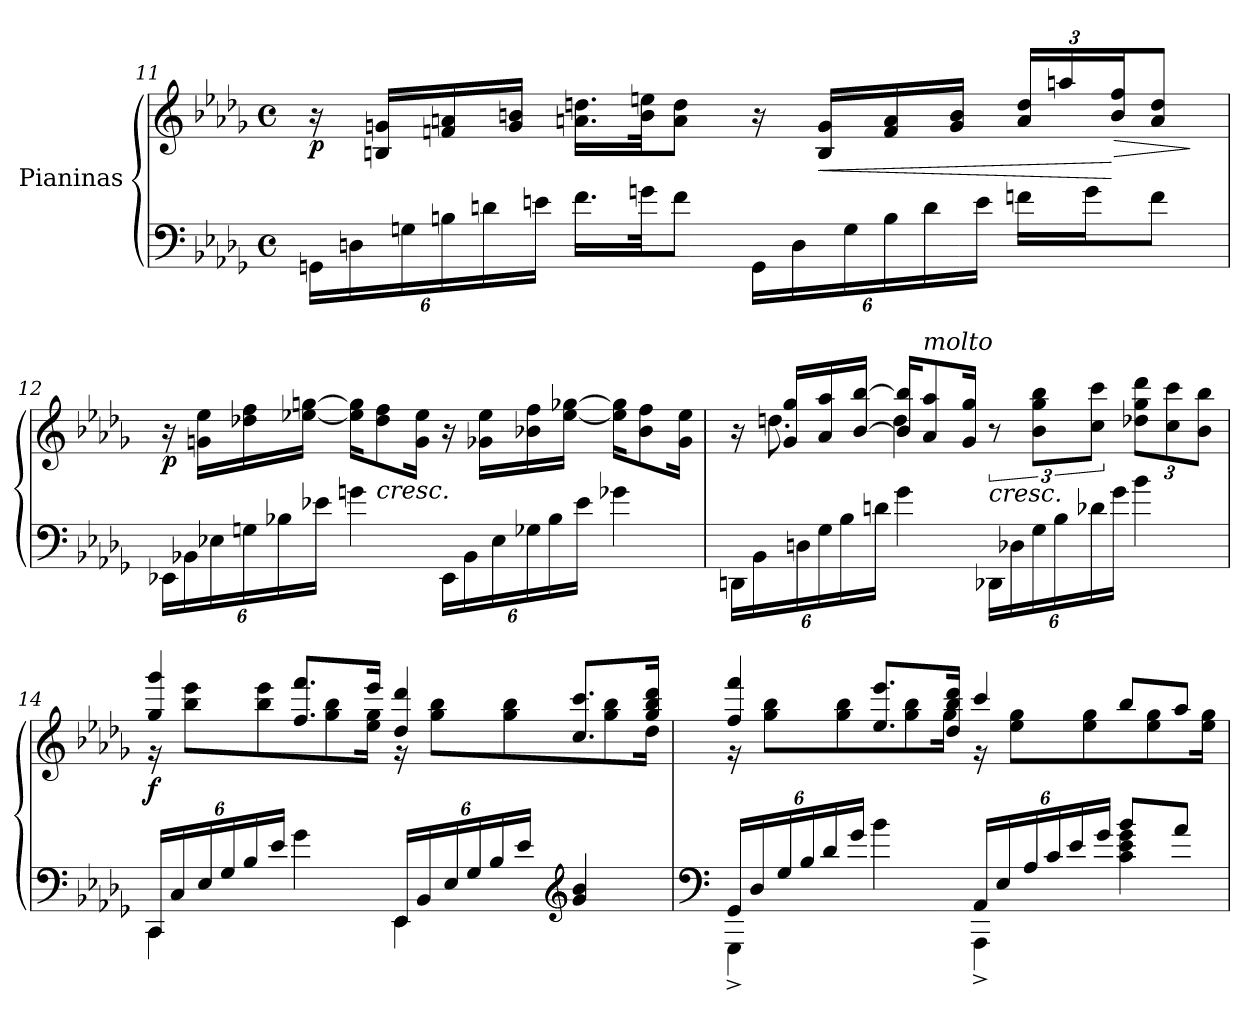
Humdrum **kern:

**kern	**kern	**dynam
*part1	*part1	*part1
*staff2	*staff1	*staff1/2
*I"Pianinas	*	*
!!LO:LB:g=z
*clefF4	*clefG2	*
*k[b-e-a-d-g-]	*k[b-e-a-d-g-]	*
*M4/4	*M4/4	*
*met(c)	*met(c)	*
*Xbrackettup	*	*
=11	=11	=11
!	!	!LO:DY:b
24GGn\LL	16r	p
24Dn\	.	.
.	16Bn/ 16gn/LL	.
24Gn\	.	.
24Bn\	16fn/ 16an/	.
24dn\	.	.
.	16g/ 16bn/JJ	.
24en\JJ	.	.
16.f\LL	16.an\ 16.ddn\LL	.
32gn\JK	32b\ 32een\JK	.
8f\J	8a\ 8dd\J	.
24GG\LL	16r	.
24D\	.	.
!	!	!LO:HP:b
.	16B/ 16g/LL	<
24G\	.	.
24B\	16f/ 16a/	.
24d\	.	.
.	16g/ 16b/JJ	.
24e\JJ	.	.
*	*Xbrackettup	*
16fn\LL	24a/ 24dd/LL	.
.	24aan/	.
16g\J	.	.
!	!	!LO:HP:n=1:b
.	24b/ 24ff/J	[ >
8f\J	8a/ 8dd/J	.
.	.	]
=12	=12	=12
!	!	!LO:DY:b
24EE-X\LL	16r	p
24BB-X\	.	.
.	16gn\ 16ee-\LL	.
24E-X\	.	.
24Gn\	16dd-X\ 16ff\	.
24B-X\	.	.
.	[16ee-X\ [16ggn\JJ	.
24e-X\JJ	.	.
4gn\	16ee-\] 16gg\]KL	.
!	!LO:TX:b:i:t=cresc.	!
.	8dd-\ 8ff\	.
.	16g\ 16ee-\Jk	.
24EE-\LL	16r	.
24BB-\	.	.
.	16g-X\ 16ee-\LL	.
24E-\	.	.
24G-X\	16b-X\ 16ff\	.
24B-\	.	.
.	[16ee-\ [16gg-X\JJ	.
24e-\JJ	.	.
4g-X\	16ee-\] 16gg-\]KL	.
.	8b-\ 8ff\	.
.	16g-\ 16ee-\Jk	.
!!LO:LB:g=z
=13	=13	=13
*	*^	*
24DDn\LL	16r	16ryy	.
24BB-\	.	.	.
.	16g-/ 16gg-/LL	8.ddn\	.
24Dn\	.	.	.
24G-\	16a-/ 16aa-/	.	.
24B-\	.	.	.
.	[16b-/ [16bb-/JJ	.	.
24dn\JJ	.	.	.
4g-\	16b-/] 16bb-/]KL	4dd\	.
!	!LO:TX:i:t=molto	!	!
.	8a-/ 8aa-/	.	.
.	16g-/ 16gg-/Jk	.	.
*	*brackettup	*	*
!	!LO:TX:b:i:t=cresc.	!	!
24DD-X\LL	12r	2ryy	.
24D-X\	.	.	.
24G-\	12b-\ 12gg-\ 12bb-\L	.	.
24B-\	.	.	.
24d-X\	12cc\ 12ccc\J	.	.
24g-\JJ	.	.	.
*	*Xbrackettup	*	*
4b-\	12dd-X\ 12gg-\ 12ddd-\L	.	.
.	12cc\ 12ccc\	.	.
.	12b-\ 12bb-\J	.	.
=14	=14	=14	=14
*^	*	*	*
!	!	!	!	!LO:DY:b
24CC/LL	4CC\	4gg-/ 4ggg-/	16r	f
24C/	.	.	.	.
.	.	.	8bb-\ 8eee-\L	.
24E-/	.	.	.	.
24G-/	.	.	.	.
24B-/	.	.	.	.
.	.	.	8bb-\ 8eee-\	.
24e-/JJ	.	.	.	.
4g-\	4ryy	8.ff/ 8.fff/L	.	.
.	.	.	8gg-\ 8bb-\	.
.	.	16eee-/Jk	16ee-\ 16gg-\Jk	.
24EE-/LL	4EE-\	4dd-/ 4ddd-/	16r	.
24BB-/	.	.	.	.
.	.	.	8gg-\ 8bb-\L	.
24E-/	.	.	.	.
24G-/	.	.	.	.
24B-/	.	.	.	.
.	.	.	8gg-\ 8bb-\	.
24e-/JJ	.	.	.	.
*clefG2	*	*	*	*
4g-/ 4b-/	4ryy	8.cc/ 8.ccc/L	.	.
.	.	.	8gg-\ 8bb-\	.
.	.	16gg-/ 16bb-/ 16ddd-/Jk	16dd-\Jk	.
!!LO:LB:g=z	!!
=15	=15	=15	=15	=15
*clefF4	*	*	*	*
24GG-/LL	4GGG-^\	4ff/ 4fff/	16r	.
24D-/	.	.	.	.
.	.	.	8gg-\ 8bb-\L	.
24G-/	.	.	.	.
24B-/	.	.	.	.
24d-/	.	.	.	.
.	.	.	8gg-\ 8bb-\	.
24g-/JJ	.	.	.	.
4b-\	4ryy	8.ee-/ 8.eee-/L	.	.
.	.	.	8gg-\ 8bb-\	.
.	.	16dd-/ 16bb-/ 16ddd-/Jk	16gg-\Jk	.
24AA-/LL	4AAA-^\	4ccc/	16r	.
24E-/	.	.	.	.
.	.	.	8ee-\ 8gg-\L	.
24A-/	.	.	.	.
24c/	.	.	.	.
24e-/	.	.	.	.
.	.	.	8ee-\ 8gg-\	.
24g-/JJ	.	.	.	.
8b-/L	4c\ 4e-\ 4g-\	8bb-/L	.	.
.	.	.	8ee-\ 8gg-\	.
8a-/J	.	8aa-/J	.	.
.	.	.	16ee-\ 16gg-\Jk	.
*v	*v	*	*	*
*	*v	*v	*
=	=	=
*-	*-	*-
